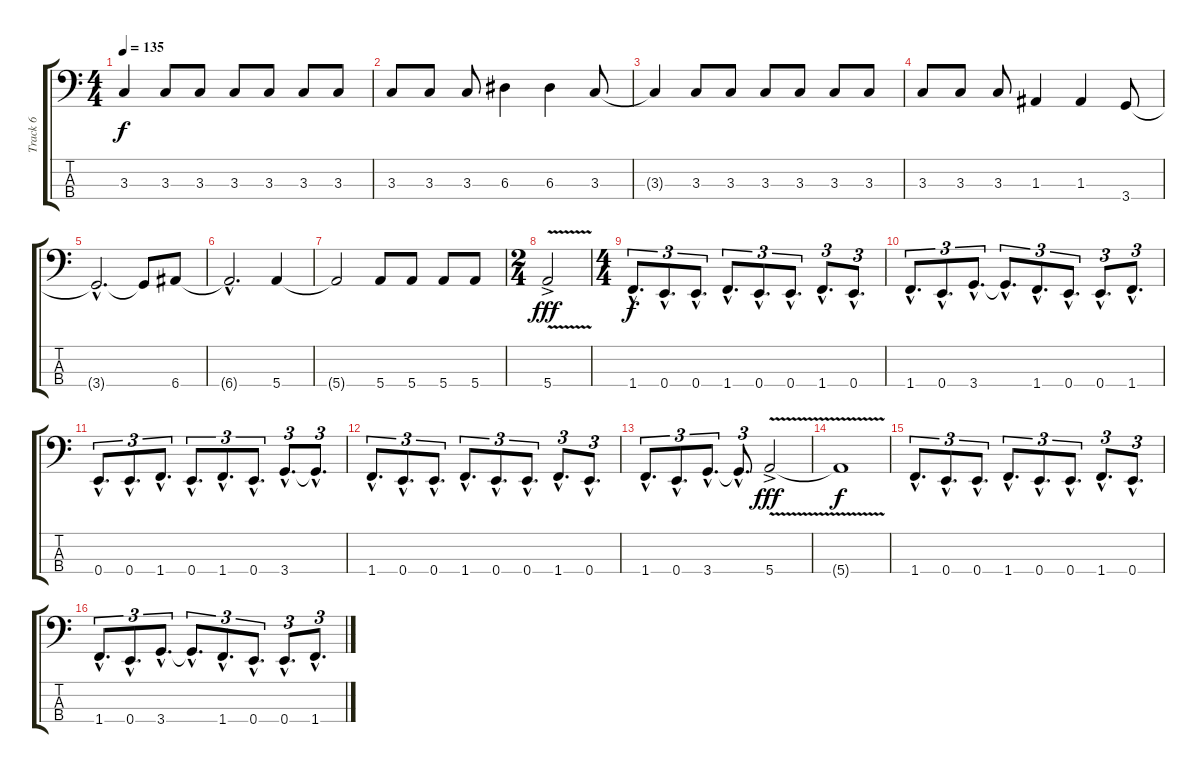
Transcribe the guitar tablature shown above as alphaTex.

\track ("Track 6" "Track 6") {instrument electricbassfinger}
\staff {score tabs}
\tuning (G2 D2 A1 E1) {hide}
\ts (4 4)
\tempo 135
\clef f4
\ks c
3.3{t}.4{dy f} 3.3.8 3.3.8 3.3.8 3.3.8 3.3.8 3.3.8 |
3.3.8 3.3.8 3.3.8 6.3.4 6.3.4 3.3.8 |
3.3{t}.4 3.3.8 3.3.8 3.3.8 3.3.8 3.3.8 3.3.8 |
3.3.8 3.3.8 3.3.8 1.3.4 1.3.4 3.4.8 |
3.4{hac t}.2{d} 3.4{t}.8 6.4.8 |
6.4{hac t}.2{d} 5.4.4 |
5.4{t}.2 5.4.8 5.4.8 5.4.8 5.4.8 |
\ts (2 4)
5.4{v ac}.2{dy fff} |
\ts (4 4)
1.4{hac}.8{d tu (3 2) dy f} 0.4{hac}.8{d tu (3 2)} 0.4{hac}.8{d tu (3 2)} 1.4{hac}.8{d tu (3 2)} 0.4{hac}.8{d tu (3 2)} 0.4{hac}.8{d tu (3 2)} 1.4{hac}.8{d tu (3 2)} 0.4{hac}.8{d tu (3 2)} |
1.4{hac}.8{d tu (3 2)} 0.4{hac}.8{d tu (3 2)} 3.4{hac}.8{d tu (3 2)} 3.4{hac t}.8{d tu (3 2)} 1.4{hac}.8{d tu (3 2)} 0.4{hac}.8{d tu (3 2)} 0.4{hac}.8{d tu (3 2)} 1.4{hac}.8{d tu (3 2)} |
0.4{hac}.8{d tu (3 2)} 0.4{hac}.8{d tu (3 2)} 1.4{hac}.8{d tu (3 2)} 0.4{hac}.8{d tu (3 2)} 1.4{hac}.8{d tu (3 2)} 0.4{hac}.8{d tu (3 2)} 3.4{hac}.8{d tu (3 2)} 3.4{hac t}.8{d tu (3 2)} |
1.4{hac}.8{d tu (3 2)} 0.4{hac}.8{d tu (3 2)} 0.4{hac}.8{d tu (3 2)} 1.4{hac}.8{d tu (3 2)} 0.4{hac}.8{d tu (3 2)} 0.4{hac}.8{d tu (3 2)} 1.4{hac}.8{d tu (3 2)} 0.4{hac}.8{d tu (3 2)} |
1.4{hac}.8{d tu (3 2)} 0.4{hac}.8{d tu (3 2)} 3.4{hac}.8{d tu (3 2)} 3.4{hac t}.8{d tu (3 2)} 5.4{v ac}.2{dy fff} |
5.4{t}.1{dy f} |
1.4{hac}.8{d tu (3 2)} 0.4{hac}.8{d tu (3 2)} 0.4{hac}.8{d tu (3 2)} 1.4{hac}.8{d tu (3 2)} 0.4{hac}.8{d tu (3 2)} 0.4{hac}.8{d tu (3 2)} 1.4{hac}.8{d tu (3 2)} 0.4{hac}.8{d tu (3 2)} |
1.4{hac}.8{d tu (3 2)} 0.4{hac}.8{d tu (3 2)} 3.4{hac}.8{d tu (3 2)} 3.4{hac t}.8{d tu (3 2)} 1.4{hac}.8{d tu (3 2)} 0.4{hac}.8{d tu (3 2)} 0.4{hac}.8{d tu (3 2)} 1.4{hac}.8{d tu (3 2)}
